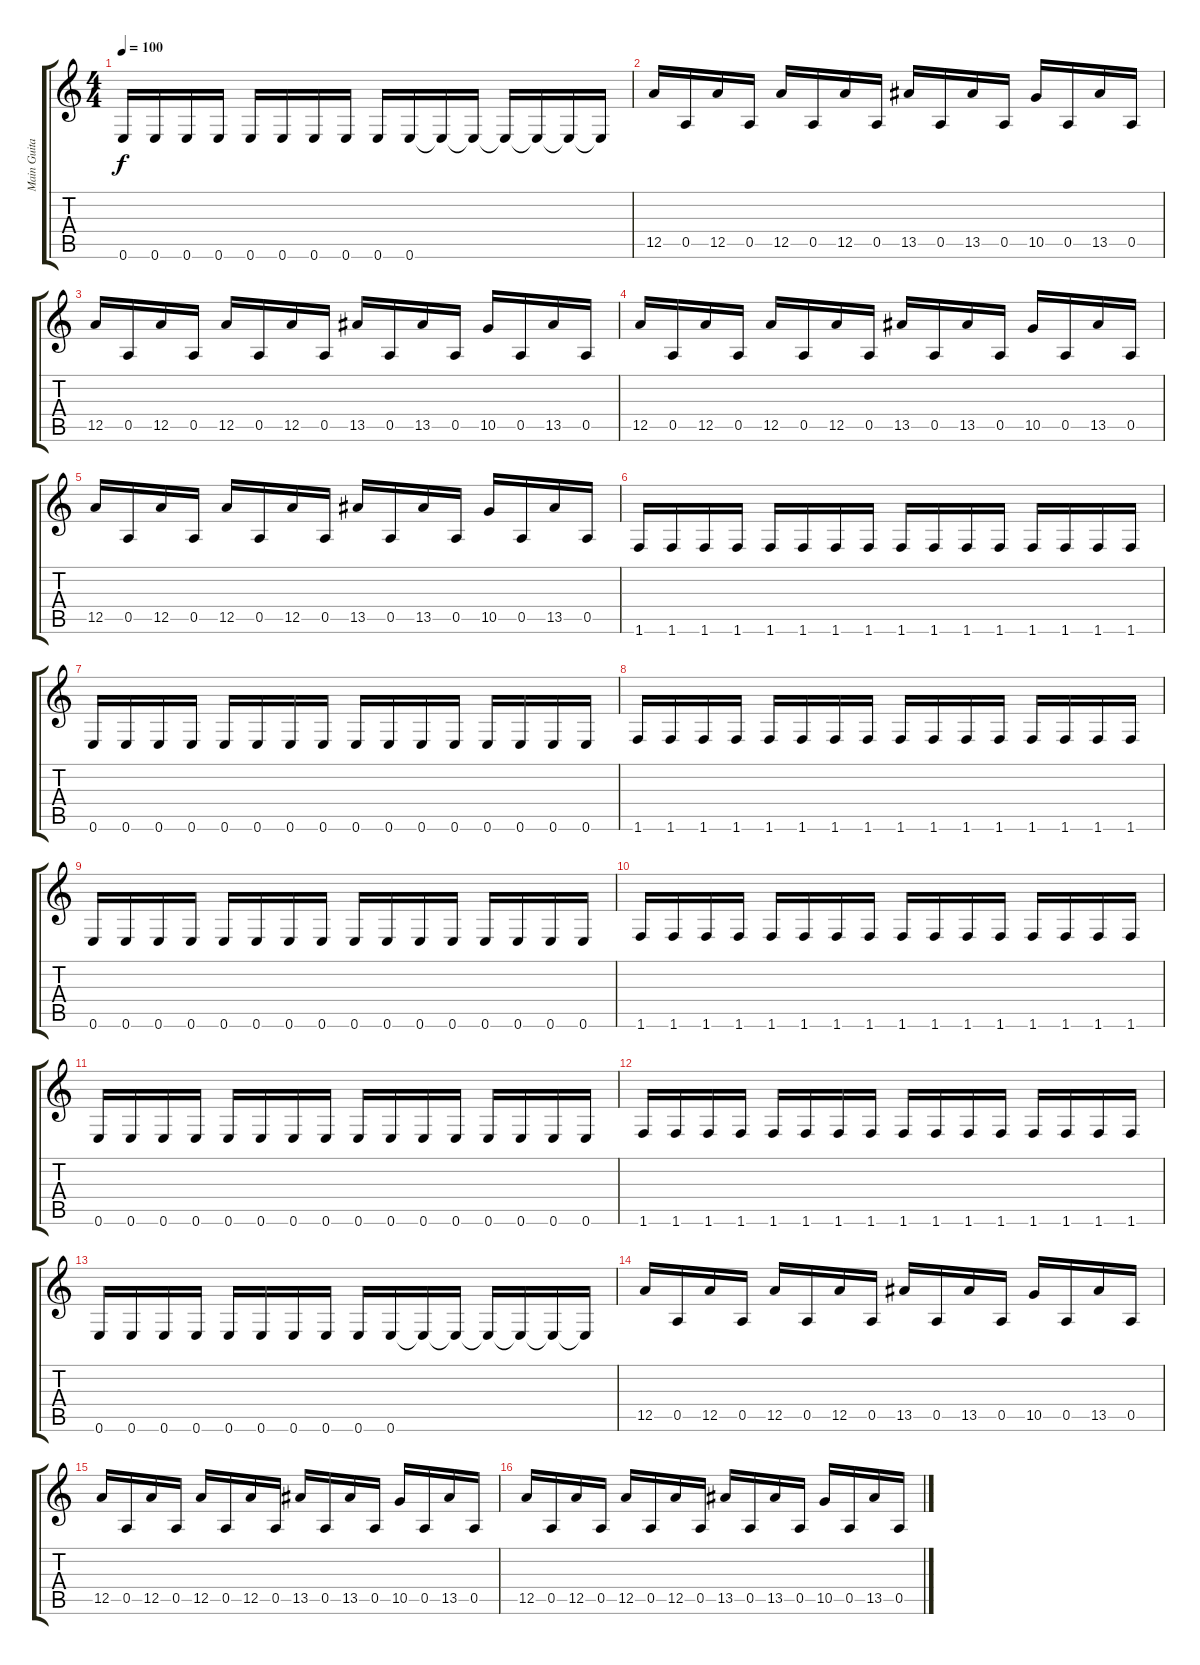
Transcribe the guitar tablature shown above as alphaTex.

\track ("Main Guitar" "Main Guita") {instrument distortionguitar}
\staff {score tabs}
\tuning (E4 B3 G3 D3 A2 E2) {hide}
\ts (4 4)
\tempo 100
\clef g2
\ks c
0.6.16{dy f} 0.6.16 0.6.16 0.6.16 0.6.16 0.6.16 0.6.16 0.6.16 0.6.16 0.6.16 0.6{t}.16 0.6{t}.16 0.6{t}.16 0.6{t}.16 0.6{t}.16 0.6{t}.16 |
12.5.16{volume 13} 0.5.16 12.5.16 0.5.16 12.5.16 0.5.16 12.5.16 0.5.16 13.5.16 0.5.16 13.5.16 0.5.16 10.5.16 0.5.16 13.5.16 0.5.16 |
12.5.16 0.5.16 12.5.16 0.5.16 12.5.16 0.5.16 12.5.16 0.5.16 13.5.16 0.5.16 13.5.16 0.5.16 10.5.16 0.5.16 13.5.16 0.5.16 |
12.5.16 0.5.16 12.5.16 0.5.16 12.5.16 0.5.16 12.5.16 0.5.16 13.5.16 0.5.16 13.5.16 0.5.16 10.5.16 0.5.16 13.5.16 0.5.16 |
12.5.16 0.5.16 12.5.16 0.5.16 12.5.16 0.5.16 12.5.16 0.5.16 13.5.16 0.5.16 13.5.16 0.5.16 10.5.16 0.5.16 13.5.16 0.5.16 |
1.6.16 1.6.16 1.6.16 1.6.16 1.6.16 1.6.16 1.6.16 1.6.16 1.6.16 1.6.16 1.6.16 1.6.16 1.6.16 1.6.16 1.6.16 1.6.16 |
0.6.16 0.6.16 0.6.16 0.6.16 0.6.16 0.6.16 0.6.16 0.6.16 0.6.16 0.6.16 0.6.16 0.6.16 0.6.16 0.6.16 0.6.16 0.6.16 |
1.6.16 1.6.16 1.6.16 1.6.16 1.6.16 1.6.16 1.6.16 1.6.16 1.6.16 1.6.16 1.6.16 1.6.16 1.6.16 1.6.16 1.6.16 1.6.16 |
0.6.16 0.6.16 0.6.16 0.6.16 0.6.16 0.6.16 0.6.16 0.6.16 0.6.16 0.6.16 0.6.16 0.6.16 0.6.16 0.6.16 0.6.16 0.6.16 |
1.6.16 1.6.16 1.6.16 1.6.16 1.6.16 1.6.16 1.6.16 1.6.16 1.6.16 1.6.16 1.6.16 1.6.16 1.6.16 1.6.16 1.6.16 1.6.16 |
0.6.16 0.6.16 0.6.16 0.6.16 0.6.16 0.6.16 0.6.16 0.6.16 0.6.16 0.6.16 0.6.16 0.6.16 0.6.16 0.6.16 0.6.16 0.6.16 |
1.6.16 1.6.16 1.6.16 1.6.16 1.6.16 1.6.16 1.6.16 1.6.16 1.6.16 1.6.16 1.6.16 1.6.16 1.6.16 1.6.16 1.6.16 1.6.16 |
0.6.16 0.6.16 0.6.16 0.6.16 0.6.16 0.6.16 0.6.16 0.6.16 0.6.16 0.6.16 0.6{t}.16 0.6{t}.16 0.6{t}.16 0.6{t}.16 0.6{t}.16 0.6{t}.16 |
12.5.16 0.5.16 12.5.16 0.5.16 12.5.16 0.5.16 12.5.16 0.5.16 13.5.16 0.5.16 13.5.16 0.5.16 10.5.16 0.5.16 13.5.16 0.5.16 |
12.5.16 0.5.16 12.5.16 0.5.16 12.5.16 0.5.16 12.5.16 0.5.16 13.5.16 0.5.16 13.5.16 0.5.16 10.5.16 0.5.16 13.5.16 0.5.16 |
12.5.16 0.5.16 12.5.16 0.5.16 12.5.16 0.5.16 12.5.16 0.5.16 13.5.16 0.5.16 13.5.16 0.5.16 10.5.16 0.5.16 13.5.16 0.5.16
